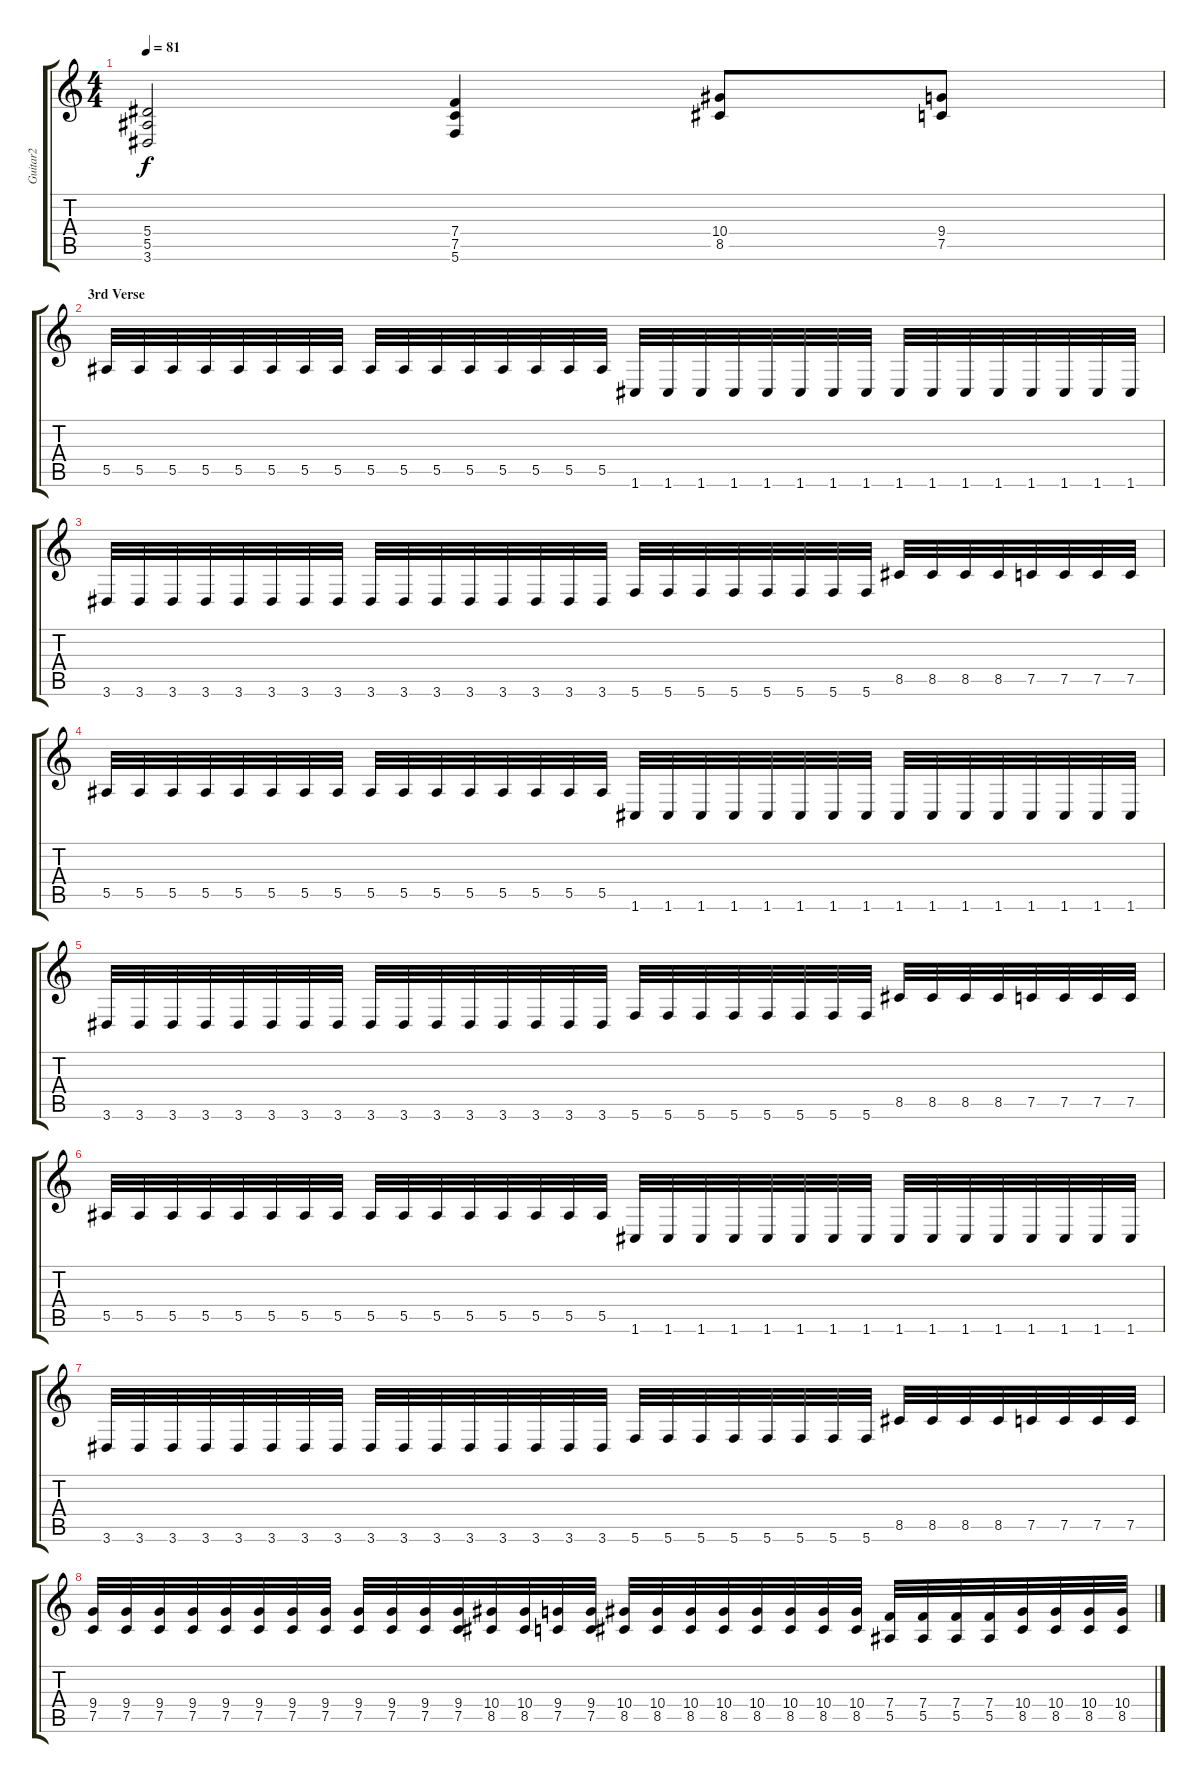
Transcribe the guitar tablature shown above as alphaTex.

\track ("Guitar2" "Guitar2") {instrument distortionguitar}
\staff {score tabs}
\tuning (C4 G3 Eb3 Bb2 F2 C2) {hide}
\ts (4 4)
\tempo 81
\clef g2
\ks c
(5.4 5.5 3.6).2{dy f} (7.4 7.5 5.6).4 (10.4 8.5).8 (9.4 7.5).8 |
\section ("" "3rd Verse")
5.5.32 5.5.32 5.5.32 5.5.32 5.5.32 5.5.32 5.5.32 5.5.32 5.5.32 5.5.32 5.5.32 5.5.32 5.5.32 5.5.32 5.5.32 5.5.32 1.6.32 1.6.32 1.6.32 1.6.32 1.6.32 1.6.32 1.6.32 1.6.32 1.6.32 1.6.32 1.6.32 1.6.32 1.6.32 1.6.32 1.6.32 1.6.32 |
3.6.32 3.6.32 3.6.32 3.6.32 3.6.32 3.6.32 3.6.32 3.6.32 3.6.32 3.6.32 3.6.32 3.6.32 3.6.32 3.6.32 3.6.32 3.6.32 5.6.32 5.6.32 5.6.32 5.6.32 5.6.32 5.6.32 5.6.32 5.6.32 8.5.32 8.5.32 8.5.32 8.5.32 7.5.32 7.5.32 7.5.32 7.5.32 |
5.5.32 5.5.32 5.5.32 5.5.32 5.5.32 5.5.32 5.5.32 5.5.32 5.5.32 5.5.32 5.5.32 5.5.32 5.5.32 5.5.32 5.5.32 5.5.32 1.6.32 1.6.32 1.6.32 1.6.32 1.6.32 1.6.32 1.6.32 1.6.32 1.6.32 1.6.32 1.6.32 1.6.32 1.6.32 1.6.32 1.6.32 1.6.32 |
3.6.32 3.6.32 3.6.32 3.6.32 3.6.32 3.6.32 3.6.32 3.6.32 3.6.32 3.6.32 3.6.32 3.6.32 3.6.32 3.6.32 3.6.32 3.6.32 5.6.32 5.6.32 5.6.32 5.6.32 5.6.32 5.6.32 5.6.32 5.6.32 8.5.32 8.5.32 8.5.32 8.5.32 7.5.32 7.5.32 7.5.32 7.5.32 |
5.5.32 5.5.32 5.5.32 5.5.32 5.5.32 5.5.32 5.5.32 5.5.32 5.5.32 5.5.32 5.5.32 5.5.32 5.5.32 5.5.32 5.5.32 5.5.32 1.6.32 1.6.32 1.6.32 1.6.32 1.6.32 1.6.32 1.6.32 1.6.32 1.6.32 1.6.32 1.6.32 1.6.32 1.6.32 1.6.32 1.6.32 1.6.32 |
3.6.32 3.6.32 3.6.32 3.6.32 3.6.32 3.6.32 3.6.32 3.6.32 3.6.32 3.6.32 3.6.32 3.6.32 3.6.32 3.6.32 3.6.32 3.6.32 5.6.32 5.6.32 5.6.32 5.6.32 5.6.32 5.6.32 5.6.32 5.6.32 8.5.32 8.5.32 8.5.32 8.5.32 7.5.32 7.5.32 7.5.32 7.5.32 |
(9.4 7.5).32 (9.4 7.5).32 (9.4 7.5).32 (9.4 7.5).32 (9.4 7.5).32 (9.4 7.5).32 (9.4 7.5).32 (9.4 7.5).32 (9.4 7.5).32 (9.4 7.5).32 (9.4 7.5).32 (9.4 7.5).32 (10.4 8.5).32 (10.4 8.5).32 (9.4 7.5).32 (9.4 7.5).32 (10.4 8.5).32 (10.4 8.5).32 (10.4 8.5).32 (10.4 8.5).32 (10.4 8.5).32 (10.4 8.5).32 (10.4 8.5).32 (10.4 8.5).32 (7.4 5.5).32 (7.4 5.5).32 (7.4 5.5).32 (7.4 5.5).32 (10.4 8.5).32 (10.4 8.5).32 (10.4 8.5).32 (10.4 8.5).32
